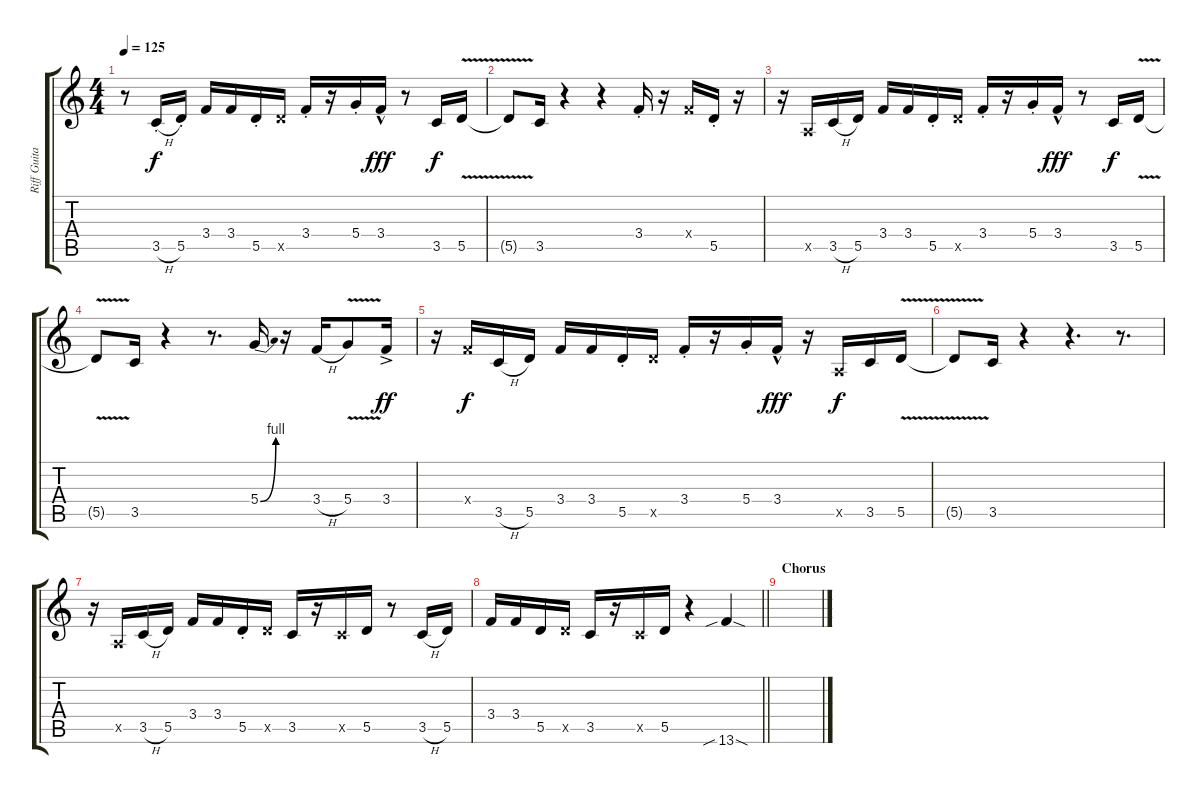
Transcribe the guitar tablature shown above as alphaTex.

\track ("Riff Guitar" "Riff Guita") {instrument electricguitarmuted}
\staff {score tabs}
\tuning (E4 B3 G3 D3 A2 E2) {hide}
\ts (4 4)
\tempo 125
\clef g2
\ks c
r.8{dy ff} 3.5{h st}.16{dy f} 5.5{st}.16 3.4.16 3.4.16 5.5{st}.16 5.5{x}.16 3.4{st}.16 r.16 5.4{st}.16 3.4{hac}.16{dy fff} r.8 3.5.16{dy f} 5.5{v}.16 |
5.5{t}.8 3.5.16 r.4 r.4 3.4{st}.16 r.16 3.4{x}.16 5.5{st}.16 r.16 |
r.16 0.5{x}.16 3.5{h}.16 5.5.16 3.4.16 3.4.16 5.5{st}.16 5.5{x}.16 3.4{st}.16 r.16 5.4{st}.16 3.4{hac}.16{dy fff} r.8 3.5.16{dy f} 5.5{v}.16 |
5.5{t}.8 3.5.16 r.4 r.8{d} 5.4{be (bend 0 0 60 4)}.16 r.16 3.4{h}.16 5.4{v}.8 3.4{ac}.16{dy ff} |
r.16 3.4{x}.16{dy f} 3.5{h}.16 5.5.16 3.4.16 3.4.16 5.5{st}.16 5.5{x}.16 3.4{st}.16 r.16 5.4{st}.16 3.4{hac}.16{dy fff} r.16 0.5{x}.16{dy f} 3.5.16 5.5{v}.16 |
5.5{t}.8 3.5.16 r.4 r.4{d} r.8{d} |
r.16 0.5{x}.16 3.5{h}.16 5.5.16 3.4.16 3.4.16 5.5{st}.16 5.5{x}.16 3.5.16 r.16 3.5{x}.16 5.5.16 r.8 3.5{h}.16 5.5.16 |
\barLineRight lightlight
3.4.16 3.4.16 5.5.16 5.5{x}.16 3.5.16 r.16 3.5{x}.16 5.5.16 r.4 13.6{sib sod}.4 |
\section ("" "Chorus")
